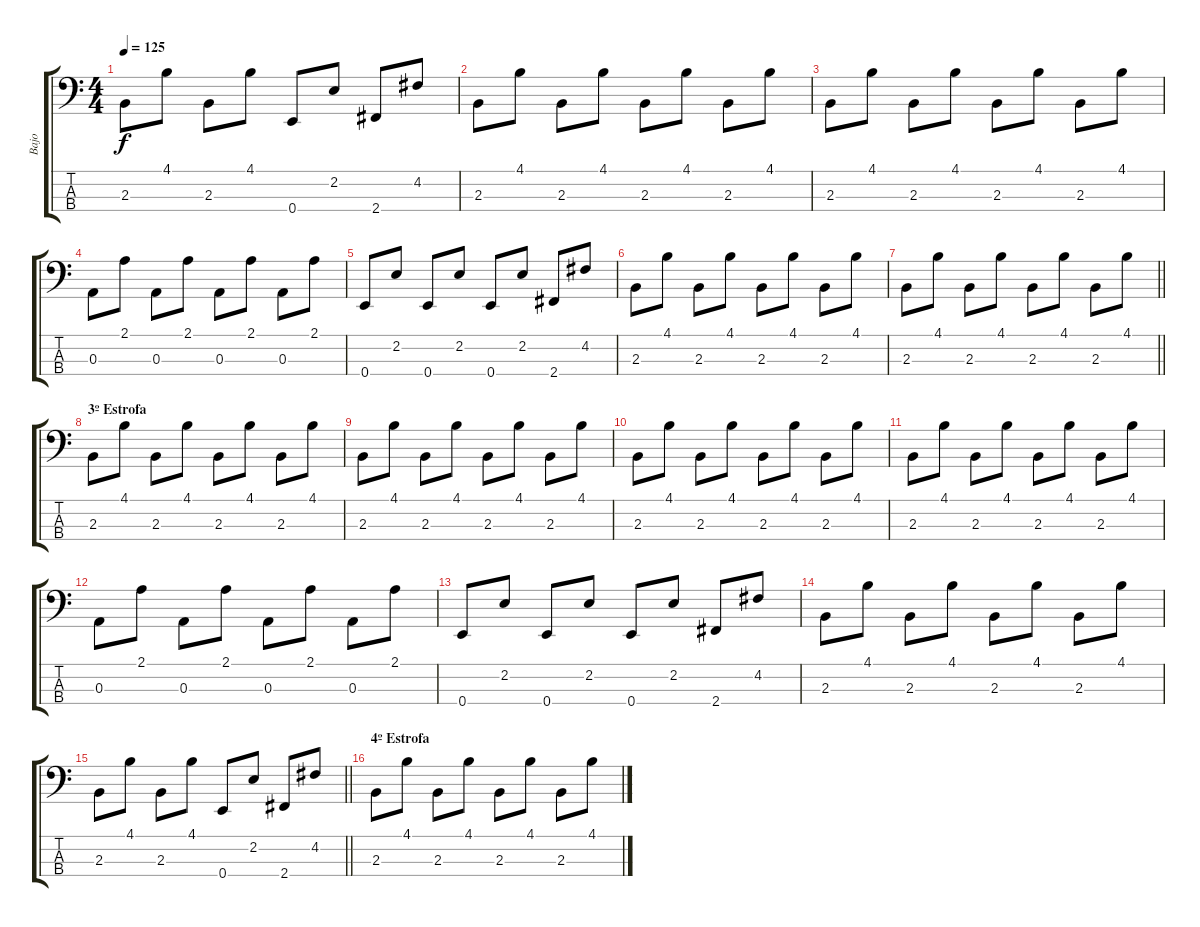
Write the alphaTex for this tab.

\track ("Bajo" "Bajo") {instrument electricbassfinger}
\staff {score tabs}
\tuning (G2 D2 A1 E1) {hide}
\ts (4 4)
\tempo 125
\clef f4
\ks c
2.3.8{dy f} 4.1.8 2.3.8 4.1.8 0.4.8 2.2.8 2.4.8 4.2.8 |
2.3.8 4.1.8 2.3.8 4.1.8 2.3.8 4.1.8 2.3.8 4.1.8 |
2.3.8 4.1.8 2.3.8 4.1.8 2.3.8 4.1.8 2.3.8 4.1.8 |
0.3.8 2.1.8 0.3.8 2.1.8 0.3.8 2.1.8 0.3.8 2.1.8 |
0.4.8 2.2.8 0.4.8 2.2.8 0.4.8 2.2.8 2.4.8 4.2.8 |
2.3.8 4.1.8 2.3.8 4.1.8 2.3.8 4.1.8 2.3.8 4.1.8 |
\barLineRight lightlight
2.3.8 4.1.8 2.3.8 4.1.8 2.3.8 4.1.8 2.3.8 4.1.8 |
\section ("" "3º Estrofa")
2.3.8 4.1.8 2.3.8 4.1.8 2.3.8 4.1.8 2.3.8 4.1.8 |
2.3.8 4.1.8 2.3.8 4.1.8 2.3.8 4.1.8 2.3.8 4.1.8 |
2.3.8 4.1.8 2.3.8 4.1.8 2.3.8 4.1.8 2.3.8 4.1.8 |
2.3.8 4.1.8 2.3.8 4.1.8 2.3.8 4.1.8 2.3.8 4.1.8 |
0.3.8 2.1.8 0.3.8 2.1.8 0.3.8 2.1.8 0.3.8 2.1.8 |
0.4.8 2.2.8 0.4.8 2.2.8 0.4.8 2.2.8 2.4.8 4.2.8 |
2.3.8 4.1.8 2.3.8 4.1.8 2.3.8 4.1.8 2.3.8 4.1.8 |
\barLineRight lightlight
2.3.8 4.1.8 2.3.8 4.1.8 0.4.8 2.2.8 2.4.8 4.2.8 |
\section ("" "4º Estrofa")
2.3.8 4.1.8 2.3.8 4.1.8 2.3.8 4.1.8 2.3.8 4.1.8
